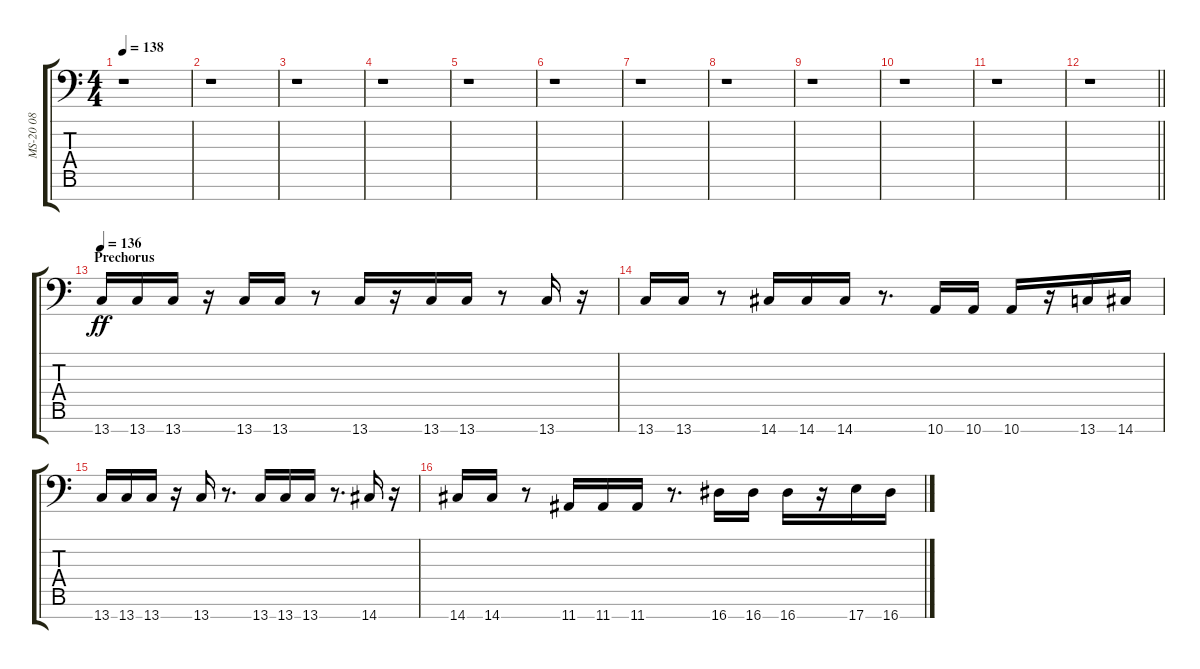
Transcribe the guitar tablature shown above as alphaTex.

\track ("MS-20 08" "MS-20 08") {instrument synthbass1}
\staff {score tabs}
\tuning (E4 B3 G3 D3 A2 E2 B0) {hide}
\ts (4 4)
\tempo 138
\clef f4
\ks c
r.1{dy ff} |
r.1 |
r.1 |
r.1 |
r.1 |
r.1 |
r.1 |
r.1 |
r.1 |
r.1 |
r.1 |
\barLineRight lightlight
r.1 |
\section ("" "Prechorus")
\tempo 136
13.7.16 13.7.16 13.7.16 r.16 13.7.16 13.7.16 r.8 13.7.16 r.16 13.7.16 13.7.16 r.8 13.7.16 r.16 |
13.7.16 13.7.16 r.8 14.7.16 14.7.16 14.7.16 r.8{d} 10.7.16 10.7.16 10.7.16 r.16 13.7.16 14.7.16 |
13.7.16 13.7.16 13.7.16 r.16 13.7.16 r.8{d} 13.7.16 13.7.16 13.7.16 r.8{d} 14.7.16 r.16 |
14.7.16 14.7.16 r.8 11.7.16 11.7.16 11.7.16 r.8{d} 16.7.16 16.7.16 16.7.16 r.16 17.7.16 16.7.16
